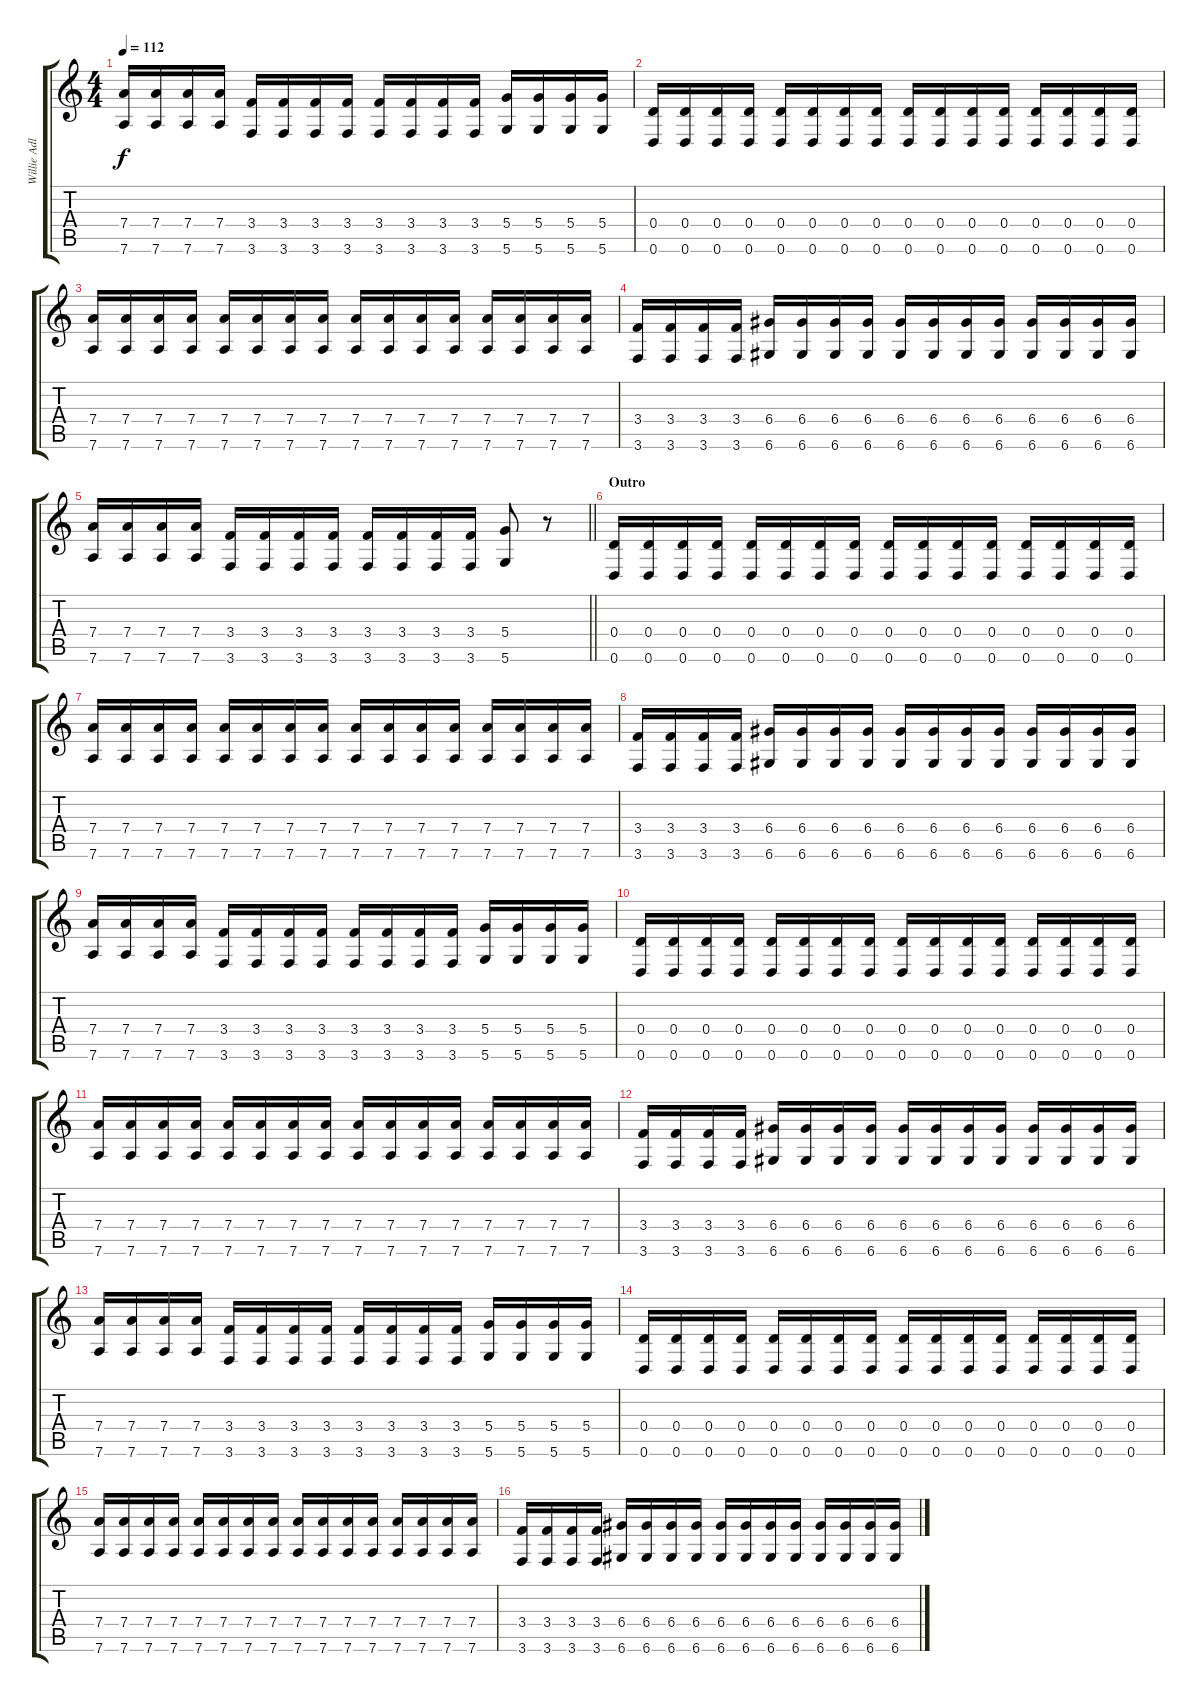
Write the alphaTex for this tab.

\track ("Willie Adler" "Willie Adl") {instrument distortionguitar}
\staff {score tabs}
\tuning (E4 B3 G3 D3 A2 D2) {hide}
\ts (4 4)
\tempo 112
\clef g2
\ks c
(7.4 7.6).16{dy f} (7.4 7.6).16 (7.4 7.6).16 (7.4 7.6).16 (3.4 3.6).16 (3.4 3.6).16 (3.4 3.6).16 (3.4 3.6).16 (3.4 3.6).16 (3.4 3.6).16 (3.4 3.6).16 (3.4 3.6).16 (5.4 5.6).16 (5.4 5.6).16 (5.4 5.6).16 (5.4 5.6).16 |
(0.4 0.6).16 (0.4 0.6).16 (0.4 0.6).16 (0.4 0.6).16 (0.4 0.6).16 (0.4 0.6).16 (0.4 0.6).16 (0.4 0.6).16 (0.4 0.6).16 (0.4 0.6).16 (0.4 0.6).16 (0.4 0.6).16 (0.4 0.6).16 (0.4 0.6).16 (0.4 0.6).16 (0.4 0.6).16 |
(7.4 7.6).16 (7.4 7.6).16 (7.4 7.6).16 (7.4 7.6).16 (7.4 7.6).16 (7.4 7.6).16 (7.4 7.6).16 (7.4 7.6).16 (7.4 7.6).16 (7.4 7.6).16 (7.4 7.6).16 (7.4 7.6).16 (7.4 7.6).16 (7.4 7.6).16 (7.4 7.6).16 (7.4 7.6).16 |
(3.4 3.6).16 (3.4 3.6).16 (3.4 3.6).16 (3.4 3.6).16 (6.4 6.6).16 (6.4 6.6).16 (6.4 6.6).16 (6.4 6.6).16 (6.4 6.6).16 (6.4 6.6).16 (6.4 6.6).16 (6.4 6.6).16 (6.4 6.6).16 (6.4 6.6).16 (6.4 6.6).16 (6.4 6.6).16 |
\barLineRight lightlight
(7.4 7.6).16 (7.4 7.6).16 (7.4 7.6).16 (7.4 7.6).16 (3.4 3.6).16 (3.4 3.6).16 (3.4 3.6).16 (3.4 3.6).16 (3.4 3.6).16 (3.4 3.6).16 (3.4 3.6).16 (3.4 3.6).16 (5.4 5.6).8 r.8 |
\section ("" "Outro")
(0.4 0.6).16 (0.4 0.6).16 (0.4 0.6).16 (0.4 0.6).16 (0.4 0.6).16 (0.4 0.6).16 (0.4 0.6).16 (0.4 0.6).16 (0.4 0.6).16 (0.4 0.6).16 (0.4 0.6).16 (0.4 0.6).16 (0.4 0.6).16 (0.4 0.6).16 (0.4 0.6).16 (0.4 0.6).16 |
(7.4 7.6).16 (7.4 7.6).16 (7.4 7.6).16 (7.4 7.6).16 (7.4 7.6).16 (7.4 7.6).16 (7.4 7.6).16 (7.4 7.6).16 (7.4 7.6).16 (7.4 7.6).16 (7.4 7.6).16 (7.4 7.6).16 (7.4 7.6).16 (7.4 7.6).16 (7.4 7.6).16 (7.4 7.6).16 |
(3.4 3.6).16 (3.4 3.6).16 (3.4 3.6).16 (3.4 3.6).16 (6.4 6.6).16 (6.4 6.6).16 (6.4 6.6).16 (6.4 6.6).16 (6.4 6.6).16 (6.4 6.6).16 (6.4 6.6).16 (6.4 6.6).16 (6.4 6.6).16 (6.4 6.6).16 (6.4 6.6).16 (6.4 6.6).16 |
(7.4 7.6).16 (7.4 7.6).16 (7.4 7.6).16 (7.4 7.6).16 (3.4 3.6).16 (3.4 3.6).16 (3.4 3.6).16 (3.4 3.6).16 (3.4 3.6).16 (3.4 3.6).16 (3.4 3.6).16 (3.4 3.6).16 (5.4 5.6).16 (5.4 5.6).16 (5.4 5.6).16 (5.4 5.6).16 |
(0.4 0.6).16 (0.4 0.6).16 (0.4 0.6).16 (0.4 0.6).16 (0.4 0.6).16 (0.4 0.6).16 (0.4 0.6).16 (0.4 0.6).16 (0.4 0.6).16 (0.4 0.6).16 (0.4 0.6).16 (0.4 0.6).16 (0.4 0.6).16 (0.4 0.6).16 (0.4 0.6).16 (0.4 0.6).16 |
(7.4 7.6).16 (7.4 7.6).16 (7.4 7.6).16 (7.4 7.6).16 (7.4 7.6).16 (7.4 7.6).16 (7.4 7.6).16 (7.4 7.6).16 (7.4 7.6).16 (7.4 7.6).16 (7.4 7.6).16 (7.4 7.6).16 (7.4 7.6).16 (7.4 7.6).16 (7.4 7.6).16 (7.4 7.6).16 |
(3.4 3.6).16 (3.4 3.6).16 (3.4 3.6).16 (3.4 3.6).16 (6.4 6.6).16 (6.4 6.6).16 (6.4 6.6).16 (6.4 6.6).16 (6.4 6.6).16 (6.4 6.6).16 (6.4 6.6).16 (6.4 6.6).16 (6.4 6.6).16 (6.4 6.6).16 (6.4 6.6).16 (6.4 6.6).16 |
(7.4 7.6).16 (7.4 7.6).16 (7.4 7.6).16 (7.4 7.6).16 (3.4 3.6).16 (3.4 3.6).16 (3.4 3.6).16 (3.4 3.6).16 (3.4 3.6).16 (3.4 3.6).16 (3.4 3.6).16 (3.4 3.6).16 (5.4 5.6).16 (5.4 5.6).16 (5.4 5.6).16 (5.4 5.6).16 |
(0.4 0.6).16 (0.4 0.6).16 (0.4 0.6).16 (0.4 0.6).16 (0.4 0.6).16 (0.4 0.6).16 (0.4 0.6).16 (0.4 0.6).16 (0.4 0.6).16 (0.4 0.6).16 (0.4 0.6).16 (0.4 0.6).16 (0.4 0.6).16 (0.4 0.6).16 (0.4 0.6).16 (0.4 0.6).16 |
(7.4 7.6).16 (7.4 7.6).16 (7.4 7.6).16 (7.4 7.6).16 (7.4 7.6).16 (7.4 7.6).16 (7.4 7.6).16 (7.4 7.6).16 (7.4 7.6).16 (7.4 7.6).16 (7.4 7.6).16 (7.4 7.6).16 (7.4 7.6).16 (7.4 7.6).16 (7.4 7.6).16 (7.4 7.6).16 |
(3.4 3.6).16 (3.4 3.6).16 (3.4 3.6).16 (3.4 3.6).16 (6.4 6.6).16 (6.4 6.6).16 (6.4 6.6).16 (6.4 6.6).16 (6.4 6.6).16 (6.4 6.6).16 (6.4 6.6).16 (6.4 6.6).16 (6.4 6.6).16 (6.4 6.6).16 (6.4 6.6).16 (6.4 6.6).16
